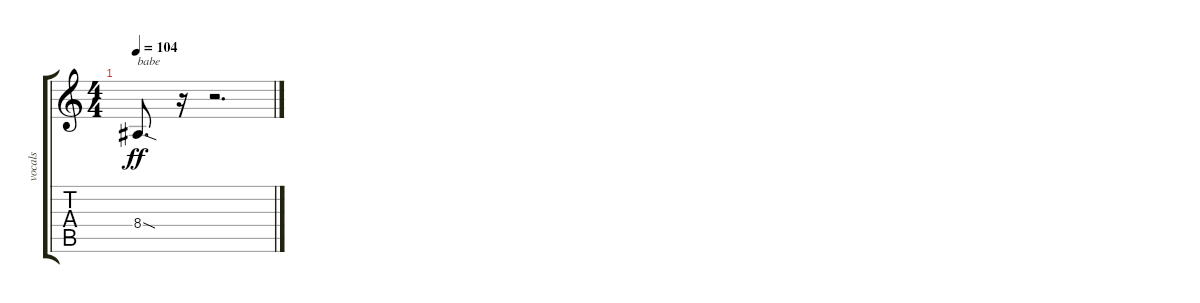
\track ("vocals" "vocals") {solo instrument lead1square}
\staff {score tabs}
\tuning (E4 B3 G3 D3 A2 E2) {hide}
\ts (4 4)
\tempo 104
\clef g2
\ks c
8.4{sod}.8{d txt "babe" dy ff} r.16 r.2{d}
